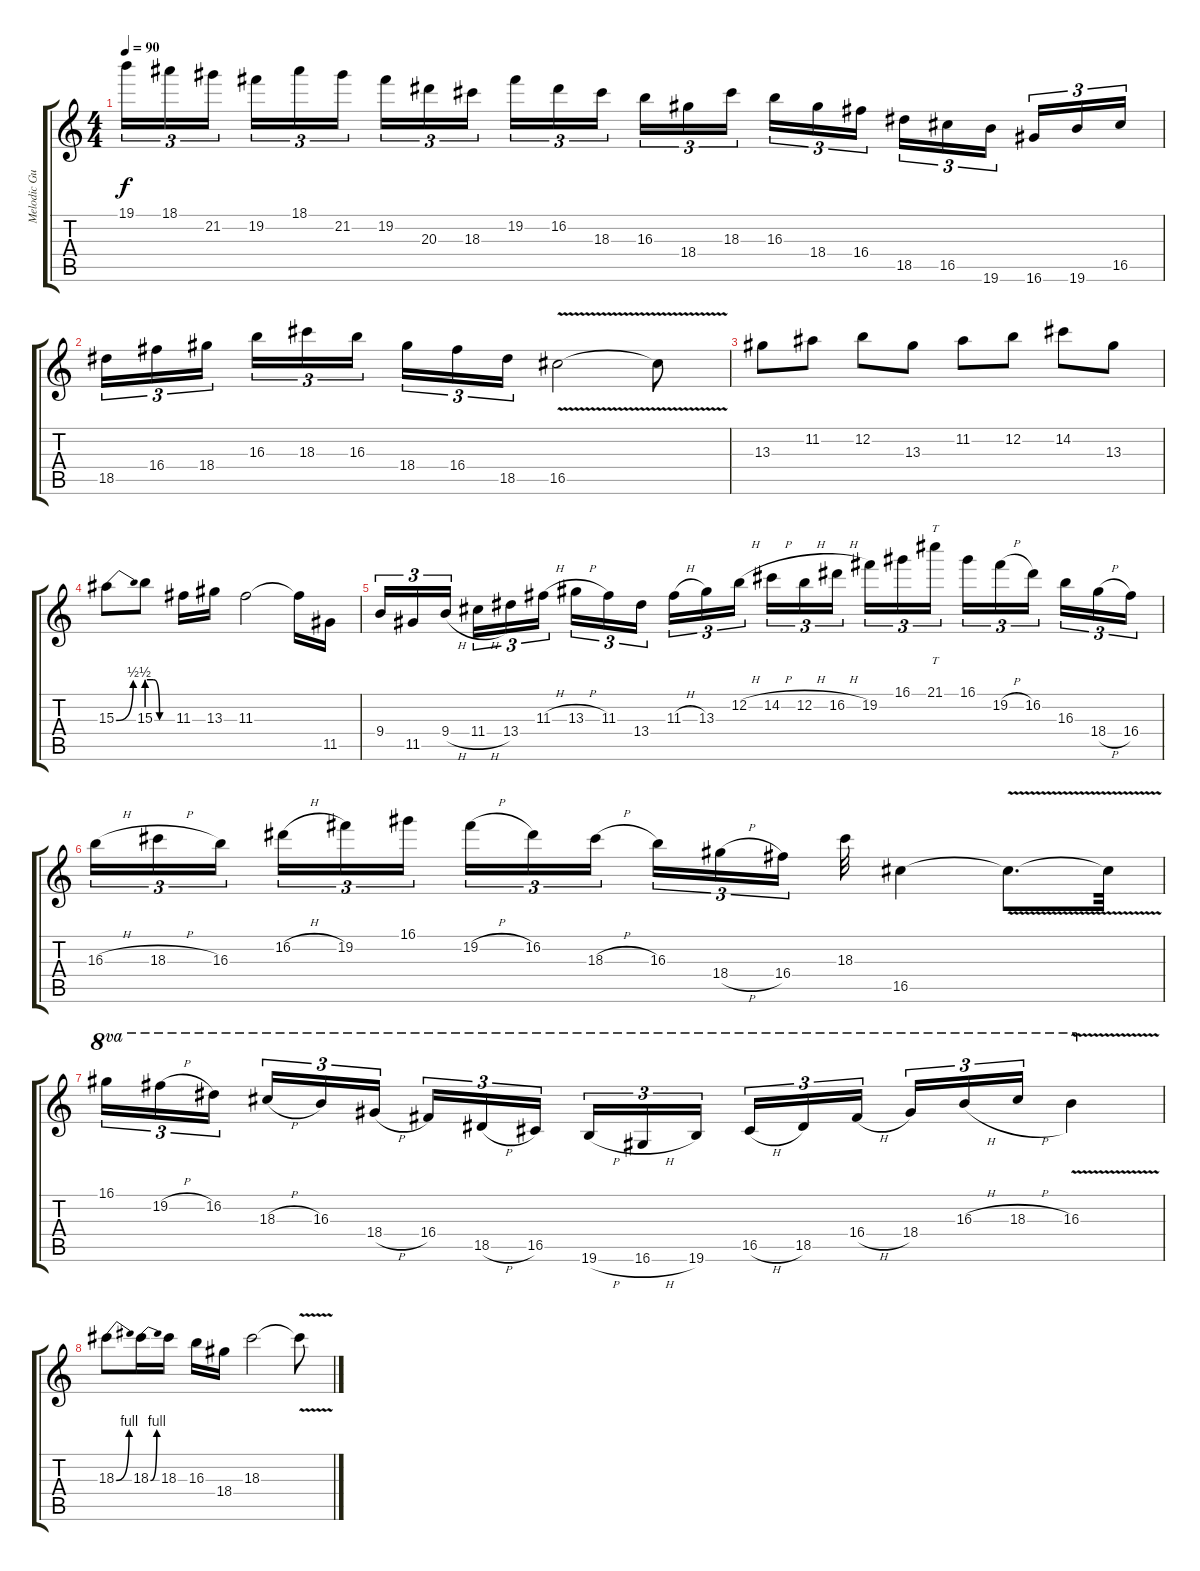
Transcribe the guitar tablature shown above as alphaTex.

\track ("Melodic Guitar" "Melodic Gu") {instrument overdrivenguitar}
\staff {score tabs}
\tuning (E4 B3 G3 D3 A2 E2) {hide}
\ts (4 4)
\tempo 90
\clef g2
\ks c
19.1.16{tu (3 2) dy f} 18.1.16{tu (3 2)} 21.2.16{tu (3 2)} 19.2.16{tu (3 2)} 18.1.16{tu (3 2)} 21.2.16{tu (3 2)} 19.2.16{tu (3 2)} 20.3.16{tu (3 2)} 18.3.16{tu (3 2)} 19.2.16{tu (3 2)} 16.2.16{tu (3 2)} 18.3.16{tu (3 2)} 16.3.16{tu (3 2)} 18.4.16{tu (3 2)} 18.3.16{tu (3 2)} 16.3.16{tu (3 2)} 18.4.16{tu (3 2)} 16.4.16{tu (3 2)} 18.5.16{tu (3 2)} 16.5.16{tu (3 2)} 19.6.16{tu (3 2)} 16.6.16{tu (3 2)} 19.6.16{tu (3 2)} 16.5.16{tu (3 2)} |
18.5.16{tu (3 2)} 16.4.16{tu (3 2)} 18.4.16{tu (3 2)} 16.3.16{tu (3 2)} 18.3.16{tu (3 2)} 16.3.16{tu (3 2)} 18.4.16{tu (3 2)} 16.4.16{tu (3 2)} 18.5.16{tu (3 2)} 16.5{v}.2 16.5{v t}.8 |
13.3.8 11.2.8 12.2.8 13.3.8 11.2.8 12.2.8 14.2.8 13.3.8 |
15.3{be (bend 0 0 60 2)}.8 15.3{be (custom 0 2 15 2 30 0 60 0)}.8 11.3.16 13.3.16 11.3.2 11.3{t}.16 11.5.16 |
9.4.16{tu (3 2)} 11.5.16{tu (3 2)} 9.4{h}.16{tu (3 2)} 11.4{h}.16{tu (3 2)} 13.4.16{tu (3 2)} 11.3{h}.16{tu (3 2)} 13.3{h}.16{tu (3 2)} 11.3.16{tu (3 2)} 13.4.16{tu (3 2)} 11.3{h}.16{tu (3 2)} 13.3.16{tu (3 2)} 12.2{h}.16{tu (3 2)} 14.2{h}.16{tu (3 2)} 12.2{h}.16{tu (3 2)} 16.2{h}.16{tu (3 2)} 19.2.16{tu (3 2)} 16.1.16{tu (3 2)} 21.1.16{tt tu (3 2)} 16.1.16{tu (3 2)} 19.2{h}.16{tu (3 2)} 16.2.16{tu (3 2)} 16.3.16{tu (3 2)} 18.4{h}.16{tu (3 2)} 16.4.16{tu (3 2)} |
16.3{h}.16{tu (3 2)} 18.3{h}.16{tu (3 2)} 16.3.16{tu (3 2)} 16.2{h}.16{tu (3 2)} 19.2.16{tu (3 2)} 16.1.16{tu (3 2)} 19.2{h}.16{tu (3 2)} 16.2.16{tu (3 2)} 18.3{h}.16{tu (3 2)} 16.3.16{tu (3 2)} 18.4{h}.16{tu (3 2)} 16.4.16{tu (3 2)} 18.3.32 16.5.4 16.5{v t}.8{d} 16.5{v t}.32 |
16.1.16{tu (3 2) ot 8va} 19.2{h}.16{tu (3 2) ot 8va} 16.2.16{tu (3 2) ot 8va} 18.3{h}.16{tu (3 2) ot 8va} 16.3.16{tu (3 2) ot 8va} 18.4{h}.16{tu (3 2) ot 8va} 16.4.16{tu (3 2) ot 8va} 18.5{h}.16{tu (3 2) ot 8va} 16.5.16{tu (3 2) ot 8va} 19.6{h}.16{tu (3 2) ot 8va} 16.6{h}.16{tu (3 2) ot 8va} 19.6.16{tu (3 2) ot 8va} 16.5{h}.16{tu (3 2) ot 8va} 18.5.16{tu (3 2) ot 8va} 16.4{h}.16{tu (3 2) ot 8va} 18.4.16{tu (3 2) ot 8va} 16.3{h}.16{tu (3 2) ot 8va} 18.3{h}.16{tu (3 2) ot 8va} 16.3{v}.4{ot 8va} |
18.3{be (bend 0 0 60 4)}.8 18.3{be (bend 0 0 60 4)}.16 18.3.16 16.3.16 18.4.16 18.3.2 18.3{v t}.8
